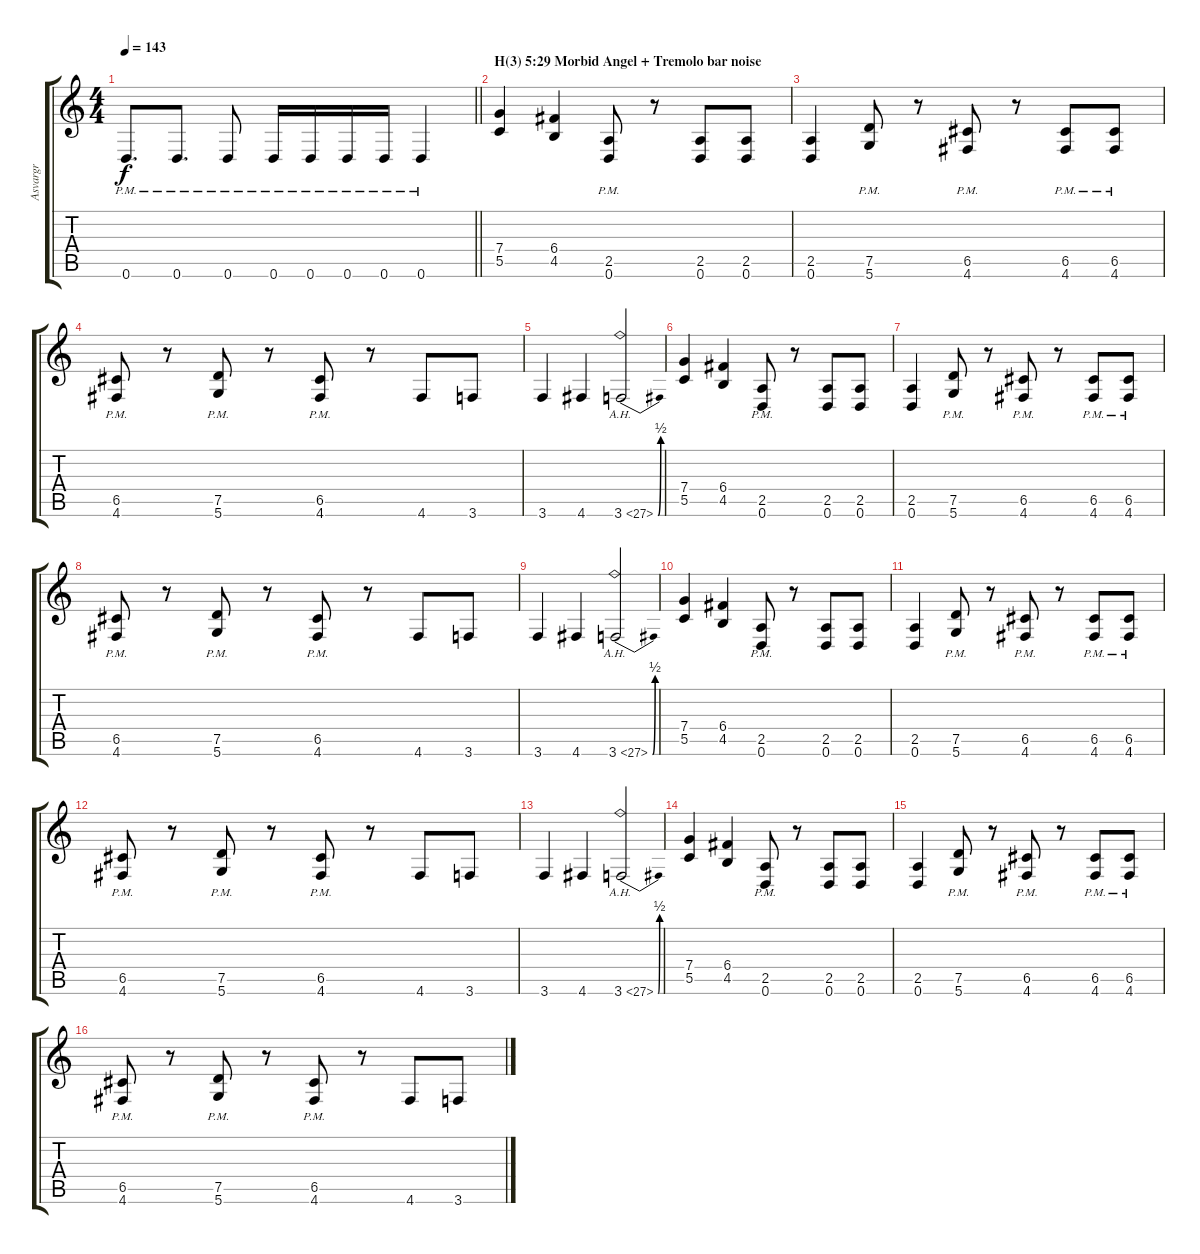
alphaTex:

\track ("Asvargr" "Asvargr") {instrument distortionguitar}
\staff {score tabs}
\tuning (D4 A3 F3 C3 G2 D2) {hide}
\ts (4 4)
\tempo 143
\clef g2
\barLineRight lightlight
\ks c
0.6{pm}.8{d dy f} 0.6{pm}.8{d} 0.6{pm}.8 0.6{pm}.16 0.6{pm}.16 0.6{pm}.16 0.6{pm}.16 0.6{pm}.4 |
\section ("" "H(3) 5:29 Morbid Angel + Tremolo bar noise")
(7.4 5.5).4{balance 8} (6.4 4.5).4 (2.5{pm} 0.6{pm}).8 r.8 (2.5 0.6).8 (2.5 0.6).8 |
(2.5 0.6).4 (7.5{pm} 5.6{pm}).8 r.8 (6.5{pm} 4.6{pm}).8 r.8 (6.5{pm} 4.6{pm}).8 (6.5{pm} 4.6{pm}).8 |
(6.5{pm} 4.6{pm}).8 r.8 (7.5{pm} 5.6{pm}).8 r.8 (6.5{pm} 4.6{pm}).8 r.8 4.6.8 3.6.8 |
3.6.4 4.6.4 3.6{be (bend 0 0 60 2) ah 24}.2 |
(7.4 5.5).4 (6.4 4.5).4 (2.5{pm} 0.6{pm}).8 r.8 (2.5 0.6).8 (2.5 0.6).8 |
(2.5 0.6).4 (7.5{pm} 5.6{pm}).8 r.8 (6.5{pm} 4.6{pm}).8 r.8 (6.5{pm} 4.6{pm}).8 (6.5{pm} 4.6{pm}).8 |
(6.5{pm} 4.6{pm}).8 r.8 (7.5{pm} 5.6{pm}).8 r.8 (6.5{pm} 4.6{pm}).8 r.8 4.6.8 3.6.8 |
3.6.4 4.6.4 3.6{be (bend 0 0 60 2) ah 24}.2 |
(7.4 5.5).4 (6.4 4.5).4 (2.5{pm} 0.6{pm}).8 r.8 (2.5 0.6).8 (2.5 0.6).8 |
(2.5 0.6).4 (7.5{pm} 5.6{pm}).8 r.8 (6.5{pm} 4.6{pm}).8 r.8 (6.5{pm} 4.6{pm}).8 (6.5{pm} 4.6{pm}).8 |
(6.5{pm} 4.6{pm}).8 r.8 (7.5{pm} 5.6{pm}).8 r.8 (6.5{pm} 4.6{pm}).8 r.8 4.6.8 3.6.8 |
3.6.4 4.6.4 3.6{be (bend 0 0 60 2) ah 24}.2 |
(7.4 5.5).4 (6.4 4.5).4 (2.5{pm} 0.6{pm}).8 r.8 (2.5 0.6).8 (2.5 0.6).8 |
(2.5 0.6).4 (7.5{pm} 5.6{pm}).8 r.8 (6.5{pm} 4.6{pm}).8 r.8 (6.5{pm} 4.6{pm}).8 (6.5{pm} 4.6{pm}).8 |
(6.5{pm} 4.6{pm}).8 r.8 (7.5{pm} 5.6{pm}).8 r.8 (6.5{pm} 4.6{pm}).8 r.8 4.6.8 3.6.8
